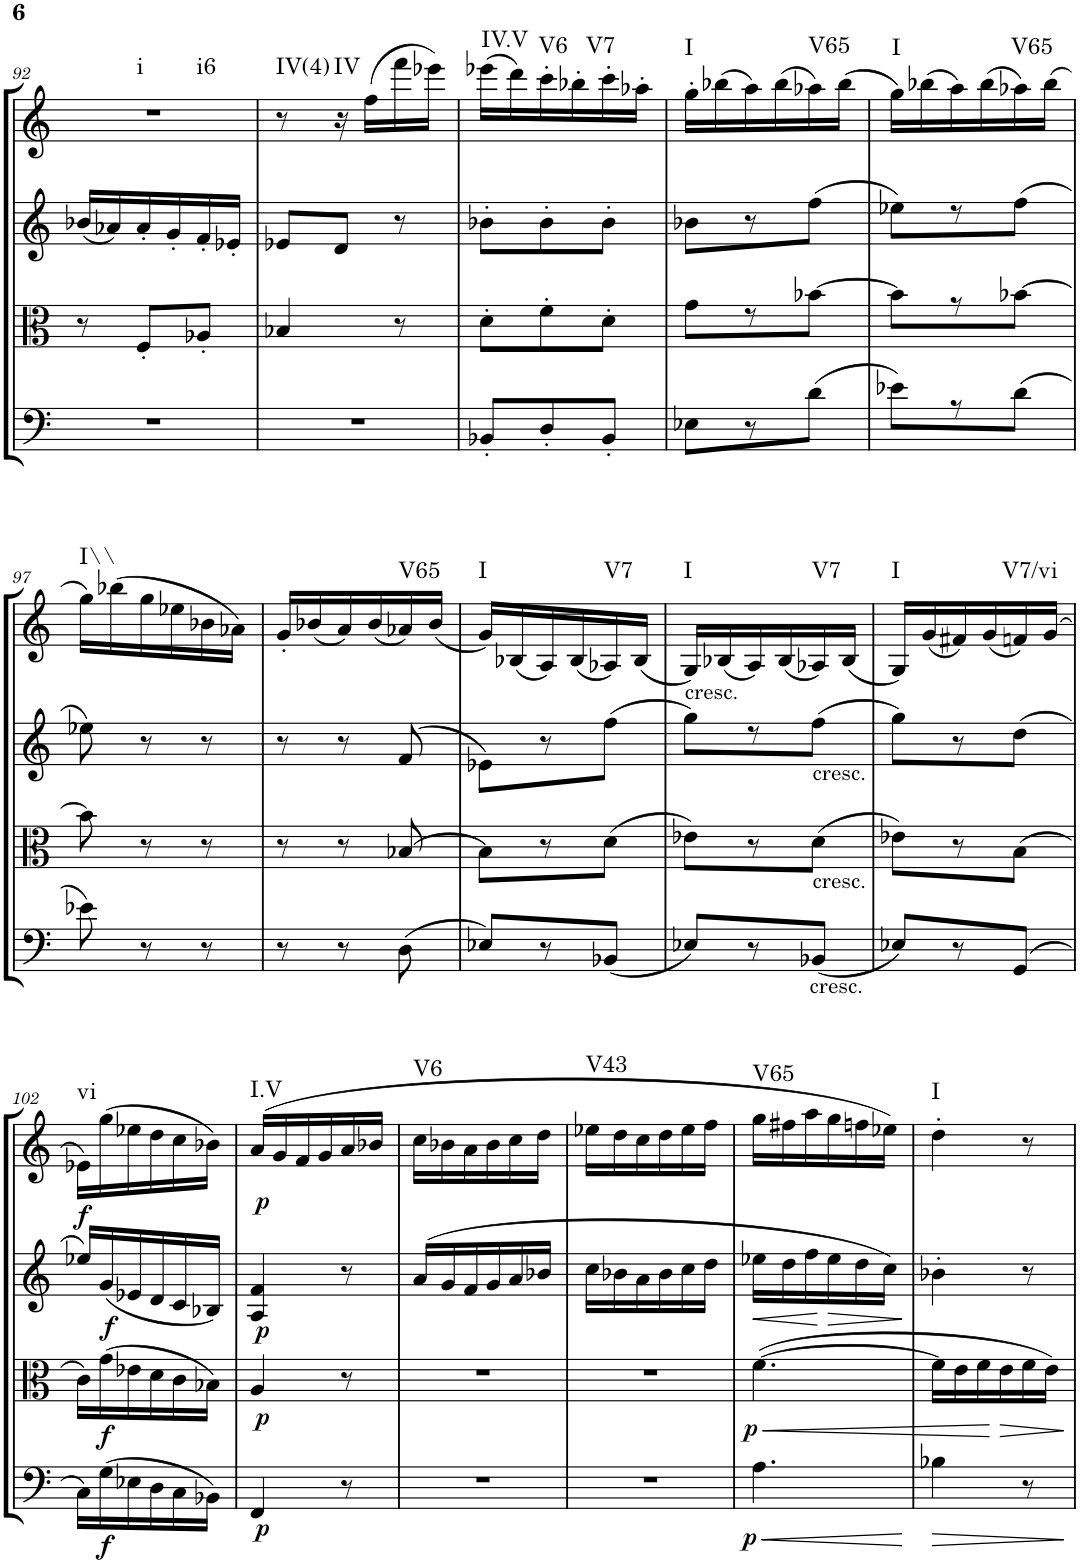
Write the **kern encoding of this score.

**kern	**dynam	**kern	**dynam	**kern	**dynam	**kern	**dynam	**harte
*part4	*part4	*part3	*part3	*part2	*part2	*part1	*part1	*part1
*staff4	*staff4	*staff3	*staff3	*staff2	*staff2	*staff1	*staff1	*
*I"Violoncello	*	*I"Viola	*	*I"Violin II	*	*I"Violin I	*	*
*I'Vc	*	*I'Vla	*	*I'Vln	*	*I'Vln	*	*
!!LO:PB:g=z
*clefF4	*	*clefC3	*	*clefG2	*	*clefG2	*	*
*k[]	*	*k[]	*	*k[]	*	*k[]	*	*
*M3/8	*	*M3/8	*	*M3/8	*	*M3/8	*	*
=92	=92	=92	=92	=92	=92	=92	=92	=92
!	!	!	!	!	!	!	!	!LO:H:n=1:kt=i
!	!	!	!	!	!	!	!	!LO:H:n=2:kt=i6
4.r	.	8r	.	(16b-X/LL	.	4.r	.	N N
.	.	.	.	16a-X/)	.	.	.	.
.	.	8F'/L	.	16a-'/	.	.	.	.
.	.	.	.	16g'/	.	.	.	.
.	.	8A-X'/J	.	16f'/	.	.	.	.
.	.	.	.	16e-X'/JJ	.	.	.	.
=93	=93	=93	=93	=93	=93	=93	=93	=93
!	!	!	!	!	!	!	!	!LO:H:kt=IV(4)
4.r	.	4B-X/	.	8e-X/L	.	8r	.	N
!	!	!	!	!	!	!	!	!LO:H:kt=IV
.	.	.	.	8d/J	.	16r	.	N
.	.	.	.	.	.	(16ff\LL	.	.
.	.	8r	.	8r	.	16fff\	.	.
.	.	.	.	.	.	16eee-X\JJ)	.	.
=94	=94	=94	=94	=94	=94	=94	=94	=94
!	!	!	!	!	!	!	!	!LO:H:kt=IV.V
8BB-X'/L	.	8d'\L	.	8b-X'\L	.	(16eee-X\LL	.	N
.	.	.	.	.	.	16ddd\)	.	.
!	!	!	!	!	!	!	!	!LO:H:kt=V6
8D'/	.	8f'\	.	8b-'\	.	16ccc'\	.	N
.	.	.	.	.	.	16bb-X'\	.	.
!	!	!	!	!	!	!	!	!LO:H:kt=V7
8BB-'/J	.	8d'\J	.	8b-'\J	.	16ccc'\	.	N
.	.	.	.	.	.	16aa-X'\JJ	.	.
=95	=95	=95	=95	=95	=95	=95	=95	=95
!	!	!	!	!	!	!	!	!LO:H:kt=I
8E-X\L	.	8g\L	.	8b-X\L	.	16gg'\LL	.	N
.	.	.	.	.	.	(16bb-X\	.	.
8r	.	8r	.	8r	.	16aa\)	.	.
.	.	.	.	.	.	(16bb-\	.	.
!	!	!	!	!	!	!	!	!LO:H:kt=V65
(8d\J	.	[8b-X\J	.	(8ff\J	.	16aa-X\)	.	N
.	.	.	.	.	.	(16bb-\JJ	.	.
=96	=96	=96	=96	=96	=96	=96	=96	=96
!	!	!	!	!	!	!	!	!LO:H:kt=I
8e-X\L)	.	8b-\L]	.	8ee-X\L)	.	16gg\LL)	.	N
.	.	.	.	.	.	(16bb-X\	.	.
8r	.	8r	.	8r	.	16aa\)	.	.
.	.	.	.	.	.	(16bb-\	.	.
!	!	!	!	!	!	!	!	!LO:H:kt=V65
(8d\J	.	[8b-X\J	.	(8ff\J	.	16aa-X\)	.	N
.	.	.	.	.	.	(16bb-\JJ	.	.
!!LO:LB:g=z
=97	=97	=97	=97	=97	=97	=97	=97	=97
!	!	!	!	!	!	!	!	!LO:H:kt=I\\
8e-X\)	.	8b-\]	.	8ee-X\)	.	16gg\LL)	.	N
.	.	.	.	.	.	(16bb-X\	.	.
8r	.	8r	.	8r	.	16gg\	.	.
.	.	.	.	.	.	16ee-X\	.	.
8r	.	8r	.	8r	.	16b-X\	.	.
.	.	.	.	.	.	16a-X\JJ)	.	.
=98	=98	=98	=98	=98	=98	=98	=98	=98
8r	.	8r	.	8r	.	16g'/LL	.	.
.	.	.	.	.	.	(16b-X/	.	.
8r	.	8r	.	8r	.	16a/)	.	.
.	.	.	.	.	.	(16b-/	.	.
!	!	!	!	!	!	!	!	!LO:H:kt=V65
(8D\	.	[8B-X/	.	(8f/	.	16a-X/)	.	N
.	.	.	.	.	.	(16b-/JJ	.	.
=99	=99	=99	=99	=99	=99	=99	=99	=99
!	!	!	!	!	!	!	!	!LO:H:kt=I
8E-X/L)	.	8B-\L]	.	8e-X\L)	.	16g/LL)	.	N
.	.	.	.	.	.	(16B-X/	.	.
8r	.	8r	.	8r	.	16A/)	.	.
.	.	.	.	.	.	(16B-/	.	.
!	!	!	!	!	!	!	!	!LO:H:kt=V7
(8BB-X/J	.	(8d\J	.	(8ff\J	.	16A-X/)	.	N
.	.	.	.	.	.	(16B-/JJ	.	.
=100	=100	=100	=100	=100	=100	=100	=100	=100
!	!	!	!	!	!	!LO:TX:b:t=cresc.	!	!LO:H:kt=I
8E-X/L)	.	8e-X\L)	.	8gg\L)	.	16G/LL)	.	N
.	.	.	.	.	.	(16B-X/	.	.
8r	.	8r	.	8r	.	16A/)	.	.
.	.	.	.	.	.	(16B-/	.	.
!	!	!	!	!LO:TX:b:t=cresc.	!	!	!	!
!	!	!LO:TX:b:t=cresc.	!	!	!	!	!	!
!LO:TX:b:t=cresc.	!	!	!	!	!	!	!	!LO:H:kt=V7
(8BB-X/J	.	(8d\J	.	(8ff\J	.	16A-X/)	.	N
.	.	.	.	.	.	(16B-/JJ	.	.
=101	=101	=101	=101	=101	=101	=101	=101	=101
!	!	!	!	!	!	!	!	!LO:H:kt=I
8E-X/L)	.	8e-X\L)	.	8gg\L)	.	16G/LL)	.	N
.	.	.	.	.	.	(16g/	.	.
8r	.	8r	.	8r	.	16f#X/)	.	.
.	.	.	.	.	.	(16g/	.	.
!	!	!	!	!	!	!	!	!LO:H:kt=V7/vi
(8GG/J	.	(8B\J	.	(8dd\J	.	16fn/)	.	N
.	.	.	.	.	.	(16g/JJ	.	.
!!LO:LB:g=z
=102	=102	=102	=102	=102	=102	=102	=102	=102
!	!	!	!	!	!	!	!LO:DY:b	!LO:H:kt=vi
16C\LL)	.	16c\LL)	.	16ee-X/LL)	.	16e-X\LL)	f	N
!	!LO:DY:b	!	!LO:DY:b	!	!LO:DY:b	!	!	!
(16G\	f	(16g\	f	(16g/	f	(16gg\	.	.
16E-X\	.	16e-X\	.	16e-X/	.	16ee-X\	.	.
16D\	.	16d\	.	16d/	.	16dd\	.	.
16C\	.	16c\	.	16c/	.	16cc\	.	.
16BB-X\JJ)	.	16B-X\JJ)	.	16B-X/JJ)	.	16b-X\JJ)	.	.
=103	=103	=103	=103	=103	=103	=103	=103	=103
!	!LO:DY:b	!	!LO:DY:b	!	!LO:DY:b	!	!LO:DY:b	!LO:H:kt=I.V
4FF/	p	4A/	p	4A/ 4f/	p	(16a/LL	p	N
.	.	.	.	.	.	16g/	.	.
.	.	.	.	.	.	16f/	.	.
.	.	.	.	.	.	16g/	.	.
8r	.	8r	.	8r	.	16a/	.	.
.	.	.	.	.	.	16b-X/JJ	.	.
=104	=104	=104	=104	=104	=104	=104	=104	=104
!	!	!	!	!	!	!	!	!LO:H:kt=V6
4.r	.	4.r	.	(16a/LL	.	16cc\LL	.	N
.	.	.	.	16g/	.	16b-X\	.	.
.	.	.	.	16f/	.	16a\	.	.
.	.	.	.	16g/	.	16b-\	.	.
.	.	.	.	16a/	.	16cc\	.	.
.	.	.	.	16b-X/JJ	.	16dd\JJ	.	.
=105	=105	=105	=105	=105	=105	=105	=105	=105
!	!	!	!	!	!	!	!	!LO:H:kt=V43
4.r	.	4.r	.	16cc\LL	.	16ee-X\LL	.	N
.	.	.	.	16b-X\	.	16dd\	.	.
.	.	.	.	16a\	.	16cc\	.	.
.	.	.	.	16b-\	.	16dd\	.	.
.	.	.	.	16cc\	.	16ee-\	.	.
.	.	.	.	16dd\JJ	.	16ff\JJ	.	.
=106	=106	=106	=106	=106	=106	=106	=106	=106
!	!LO:HP:b	!	!LO:HP:b	!	!LO:HP:b	!	!	!
!	!LO:DY:n=1:b	!	!LO:DY:n=1:b	!	!	!	!	!LO:H:kt=V65
4.A\	< p	([4.f\	< p	16ee-X\LL	<	16gg\LL	.	N
.	.	.	.	16dd\	.	16ff#X\	.	.
.	.	.	.	16ff\	.	16aa\	.	.
!	!	!	!	!	!LO:HP:n=1:b	!	!	!
.	.	.	.	16ee-\	[ >	16gg\	.	.
.	.	.	.	16dd\	.	16ffn\	.	.
.	.	.	.	16cc\JJ)	.	16ee-X\JJ)	.	.
.	[	.	.	.	]	.	.	.
=107	=107	=107	=107	=107	=107	=107	=107	=107
!	!LO:HP:b	!	!	!	!	!	!	!LO:H:kt=I
4B-X\	>	16f\LL]	.	4b-X'\	.	4dd'\	.	N
.	.	16e\	.	.	.	.	.	.
.	.	16f\	.	.	.	.	.	.
!	!	!	!LO:HP:n=1:b	!	!	!	!	!
.	.	16e\	[ >	.	.	.	.	.
8r	.	16f\	.	8r	.	8r	.	.
.	.	16e\JJ)	.	.	.	.	.	.
.	]	.	]	.	.	.	.	.
=	=	=	=	=	=	=	=	=
*-	*-	*-	*-	*-	*-	*-	*-	*-
